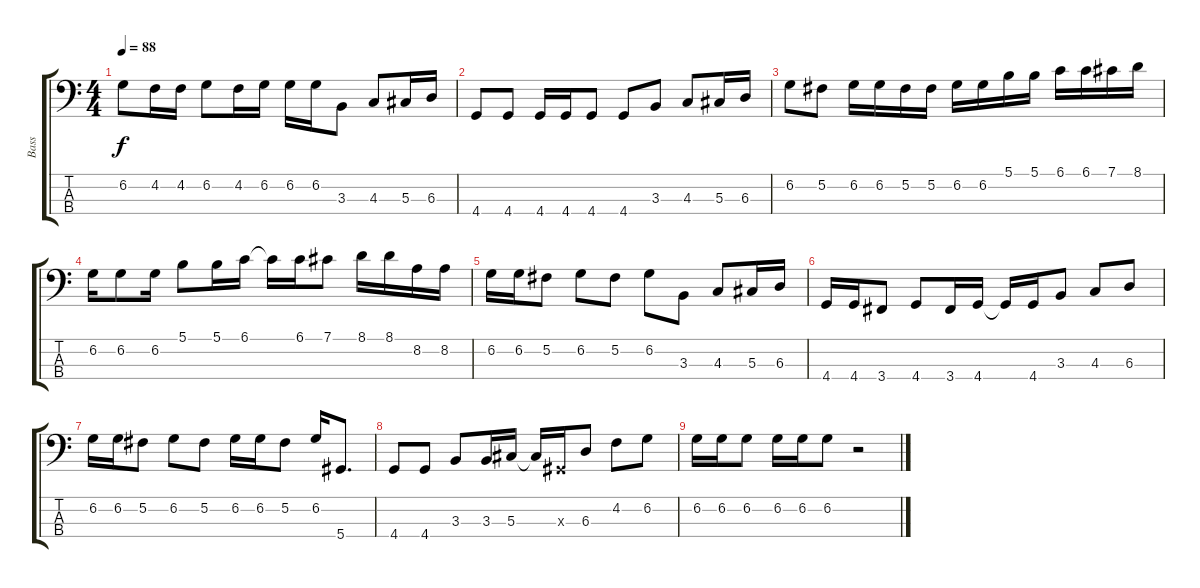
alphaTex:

\track ("Bass" "Bass") {instrument electricbassfinger}
\staff {score tabs}
\tuning (Gb2 Db2 Ab1 Eb1) {hide}
\ts (4 4)
\tempo 88
\clef f4
\ks c
6.2.8{dy f} 4.2.16 4.2.16 6.2.8 4.2.16 6.2.16 6.2.16 6.2.16 3.3.8 4.3.8 5.3.16 6.3.16 |
4.4.8 4.4.8 4.4.16 4.4.16 4.4.8 4.4.8 3.3.8 4.3.8 5.3.16 6.3.16 |
6.2.8 5.2.8 6.2.16 6.2.16 5.2.16 5.2.16 6.2.16 6.2.16 5.1.16 5.1.16 6.1.16 6.1.16 7.1.16 8.1.16 |
6.2.16 6.2.8 6.2.16 5.1.8 5.1.16 6.1.16 6.1{t}.16 6.1.16 7.1.8 8.1.16 8.1.16 8.2.16 8.2.16 |
6.2.16 6.2.16 5.2.8 6.2.8 5.2.8 6.2.8 3.3.8 4.3.8 5.3.16 6.3.16 |
4.4.16 4.4.16 3.4.8 4.4.8 3.4.16 4.4.16 4.4{t}.16 4.4.16 3.3.8 4.3.8 6.3.8 |
6.2.16 6.2.16 5.2.8 6.2.8 5.2.8 6.2.16 6.2.16 5.2.8 6.2.16 5.4.8{d} |
4.4.8 4.4.8 3.3.8 3.3.16 5.3.16 5.3{t}.16 0.3{x}.16 6.3.8 4.2.8 6.2.8 |
6.2.16 6.2.16 6.2.8 6.2.16 6.2.16 6.2.8 r.2
